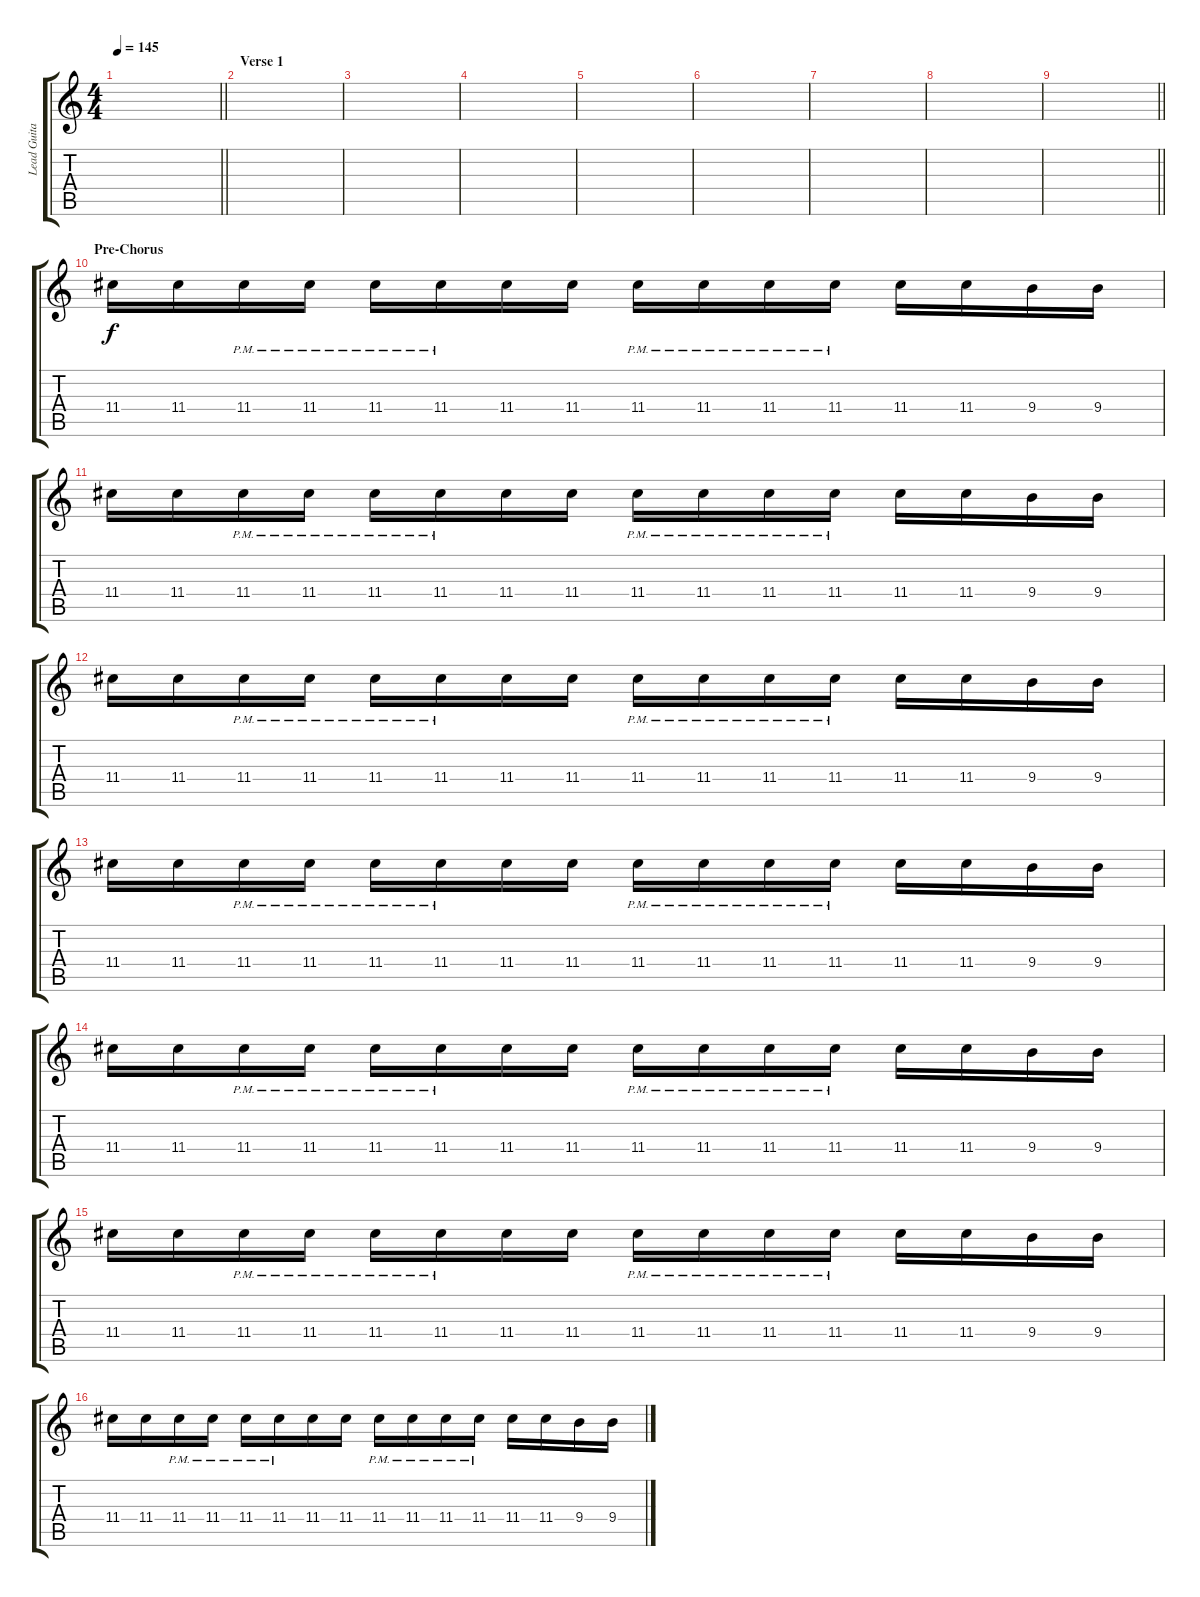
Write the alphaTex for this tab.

\track ("Lead Guitar 2" "Lead Guita") {instrument distortionguitar}
\staff {score tabs}
\tuning (E4 B3 G3 D3 A2 D2) {hide}
\ts (4 4)
\tempo 145
\clef g2
\barLineRight lightlight
\ks c
|
\section ("" "Verse 1")
|
|
|
|
|
|
|
\barLineRight lightlight
|
\section ("" "Pre-Chorus")
11.4.16 11.4.16 11.4{pm}.16 11.4{pm}.16 11.4{pm}.16 11.4{pm}.16 11.4.16 11.4.16 11.4{pm}.16 11.4{pm}.16 11.4{pm}.16 11.4{pm}.16 11.4.16 11.4.16 9.4.16 9.4.16 |
11.4.16 11.4.16 11.4{pm}.16 11.4{pm}.16 11.4{pm}.16 11.4{pm}.16 11.4.16 11.4.16 11.4{pm}.16 11.4{pm}.16 11.4{pm}.16 11.4{pm}.16 11.4.16 11.4.16 9.4.16 9.4.16 |
11.4.16 11.4.16 11.4{pm}.16 11.4{pm}.16 11.4{pm}.16 11.4{pm}.16 11.4.16 11.4.16 11.4{pm}.16 11.4{pm}.16 11.4{pm}.16 11.4{pm}.16 11.4.16 11.4.16 9.4.16 9.4.16 |
11.4.16 11.4.16 11.4{pm}.16 11.4{pm}.16 11.4{pm}.16 11.4{pm}.16 11.4.16 11.4.16 11.4{pm}.16 11.4{pm}.16 11.4{pm}.16 11.4{pm}.16 11.4.16 11.4.16 9.4.16 9.4.16 |
11.4.16 11.4.16 11.4{pm}.16 11.4{pm}.16 11.4{pm}.16 11.4{pm}.16 11.4.16 11.4.16 11.4{pm}.16 11.4{pm}.16 11.4{pm}.16 11.4{pm}.16 11.4.16 11.4.16 9.4.16 9.4.16 |
11.4.16 11.4.16 11.4{pm}.16 11.4{pm}.16 11.4{pm}.16 11.4{pm}.16 11.4.16 11.4.16 11.4{pm}.16 11.4{pm}.16 11.4{pm}.16 11.4{pm}.16 11.4.16 11.4.16 9.4.16 9.4.16 |
11.4.16 11.4.16 11.4{pm}.16 11.4{pm}.16 11.4{pm}.16 11.4{pm}.16 11.4.16 11.4.16 11.4{pm}.16 11.4{pm}.16 11.4{pm}.16 11.4{pm}.16 11.4.16 11.4.16 9.4.16 9.4.16
